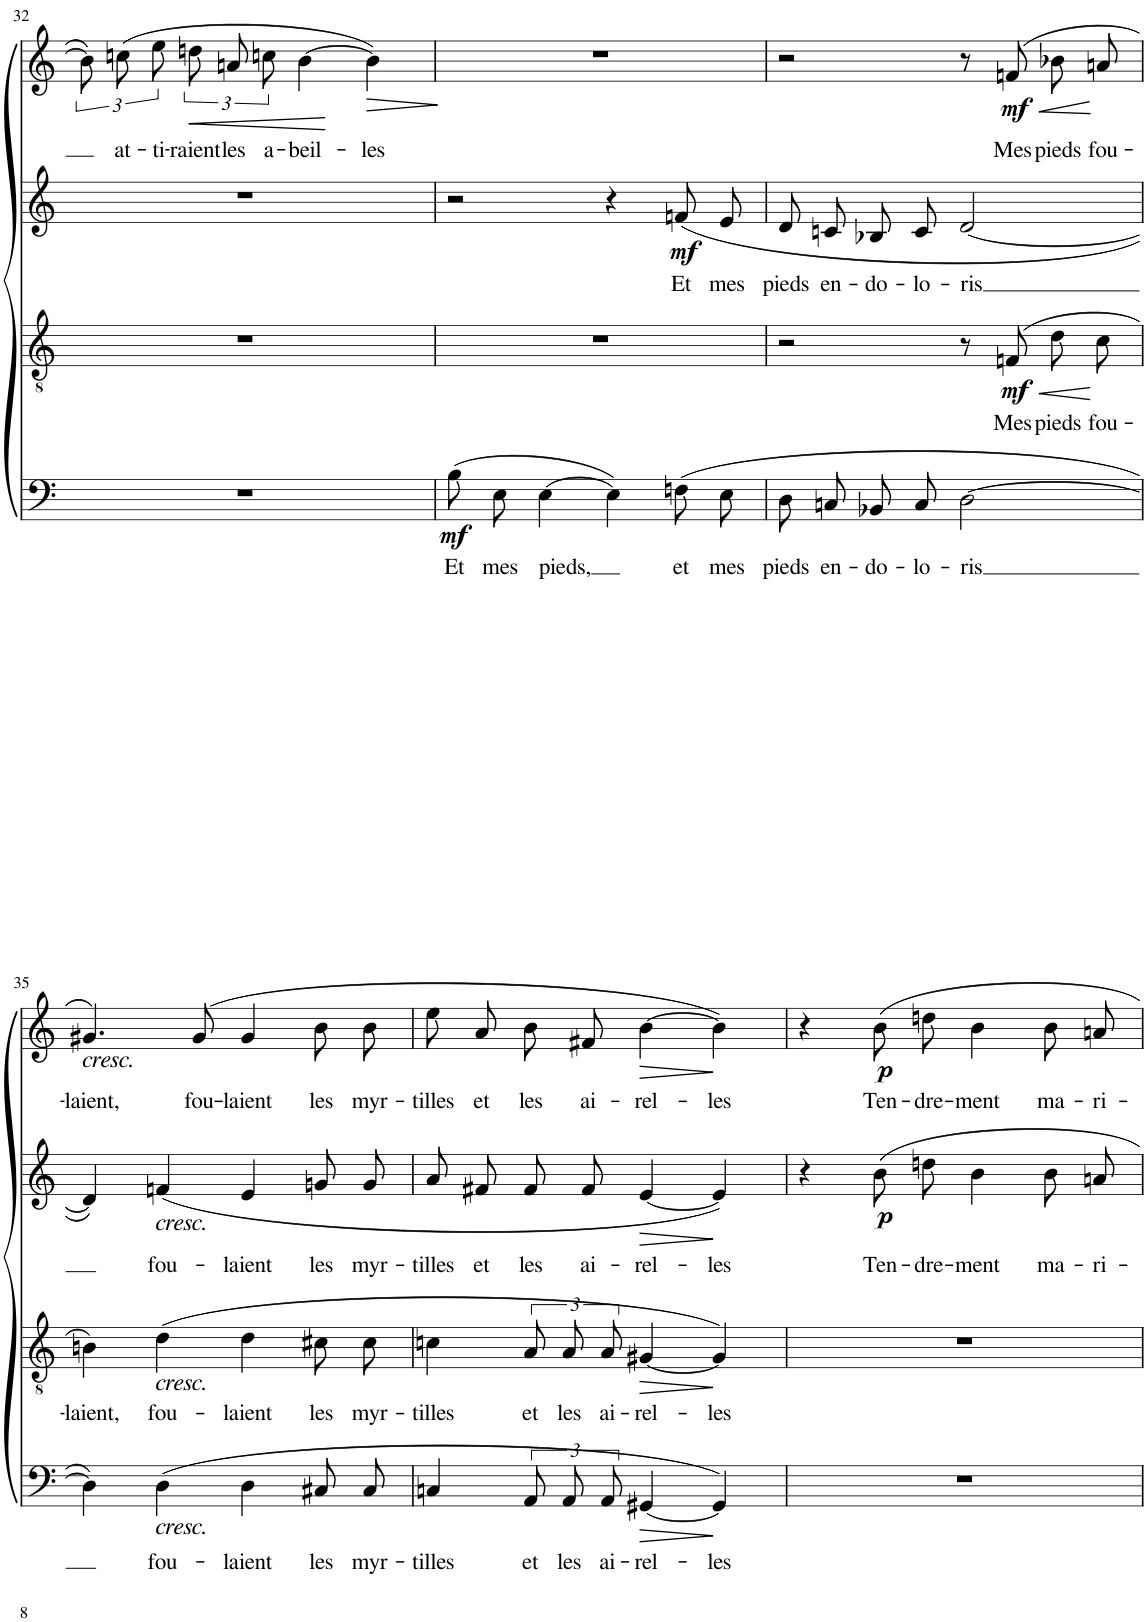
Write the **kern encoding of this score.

**kern	**text	**dynam	**kern	**text	**dynam	**kern	**text	**dynam	**kern	**text	**dynam
*part4	*part4	*part4	*part3	*part3	*part3	*part2	*part2	*part2	*part1	*part1	*part1
*staff4	*staff4	*staff4	*staff3	*staff3	*staff3	*staff2	*staff2	*staff2	*staff1	*staff1	*staff1
*I"Basse	*	*	*I"Ténor	*	*	*I"Alto	*	*	*I"Soprano	*	*
!!LO:PB:g=z
*clefF4	*	*	*clefGv2	*	*	*clefG2	*	*	*clefG2	*	*
*k[]	*	*	*k[]	*	*	*k[]	*	*	*k[]	*	*
*M4/4	*	*	*M4/4	*	*	*M4/4	*	*	*M4/4	*	*
*met(c)	*	*	*met(c)	*	*	*met(c)	*	*	*met(c)	*	*
=32	=32	=32	=32	=32	=32	=32	=32	=32	=32	=32	=32
1r	.	.	1r	.	.	1r	.	.	12b\L]	.	.
!	!	!	!	!	!	!	!	!	!	!LO:LY:b	!
.	.	.	.	.	.	.	.	.	(12ccn\	at-	.
!	!	!	!	!	!	!	!	!	!	!LO:LY:b	!
.	.	.	.	.	.	.	.	.	12ee\J	-ti-	.
!	!	!	!	!	!	!	!	!	!	!LO:LY:b	!LO:HP:b
.	.	.	.	.	.	.	.	.	12ddn\L	-raient	<
!	!	!	!	!	!	!	!	!	!	!LO:LY:b	!
.	.	.	.	.	.	.	.	.	12an\	les	.
!	!	!	!	!	!	!	!	!	!	!LO:LY:b	!
.	.	.	.	.	.	.	.	.	12ccn\J	a-	.
!	!	!	!	!	!	!	!	!	!	!LO:LY:b	!
.	.	.	.	.	.	.	.	.	[4b\	-beil-	[
!	!	!	!	!	!	!	!	!	!	!LO:LY:b	!LO:HP:b
.	.	.	.	.	.	.	.	.	4b\])	-les	>
.	.	.	.	.	.	.	.	.	.	.	]
=33	=33	=33	=33	=33	=33	=33	=33	=33	=33	=33	=33
!	!LO:LY:b	!LO:DY:b	!	!	!	!	!	!	!	!	!
(8B\L	Et	mf	1r	.	.	2r	.	.	1r	.	.
!	!LO:LY:b	!	!	!	!	!	!	!	!	!	!
8E\J	mes	.	.	.	.	.	.	.	.	.	.
!	!LO:LY:b	!	!	!	!	!	!	!	!	!	!
[4E\	pieds,	.	.	.	.	.	.	.	.	.	.
4E\])	.	.	.	.	.	4r	.	.	.	.	.
!	!LO:LY:b	!	!	!	!	!	!LO:LY:b	!LO:DY:b	!	!	!
(8Fn\L	et	.	.	.	.	(8fn/L	Et	mf	.	.	.
!	!LO:LY:b	!	!	!	!	!	!LO:LY:b	!	!	!	!
8E\J	mes	.	.	.	.	8e/J	mes	.	.	.	.
=34	=34	=34	=34	=34	=34	=34	=34	=34	=34	=34	=34
!	!LO:LY:b	!	!	!	!	!	!LO:LY:b	!	!	!	!
8D/L	pieds	.	2r	.	.	8d/L	pieds	.	2r	.	.
!	!LO:LY:b	!	!	!	!	!	!LO:LY:b	!	!	!	!
8Cn/J	en-	.	.	.	.	8cn/J	en-	.	.	.	.
!	!LO:LY:b	!	!	!	!	!	!LO:LY:b	!	!	!	!
8BB-X/L	-do-	.	.	.	.	8B-X/L	-do-	.	.	.	.
!	!LO:LY:b	!	!	!	!	!	!LO:LY:b	!	!	!	!
8C/J	-lo-	.	.	.	.	8c/J	-lo-	.	.	.	.
!	!LO:LY:b	!	!	!	!	!	!LO:LY:b	!	!	!	!
[2D\	-ris	.	8r	.	.	[2d/	-ris	.	8r	.	.
!	!	!	!	!LO:LY:b	!LO:HP:b	!	!	!	!	!LO:LY:b	!LO:HP:b
!	!	!	!	!	!LO:DY:n=1:b	!	!	!	!	!	!LO:DY:n=1:b
.	.	.	(8Fn/	Mes	< mf	.	.	.	(8fn/	Mes	< mf
!	!	!	!	!LO:LY:b	!	!	!	!	!	!LO:LY:b	!
.	.	.	8d\L	pieds	.	.	.	.	8b-X/L	pieds	.
!	!	!	!	!LO:LY:b	!	!	!	!	!	!LO:LY:b	!
.	.	.	8c\J	fou-	.	.	.	.	8an/J	fou-	.
.	.	.	.	.	[	.	.	.	.	.	[
!!LO:LB:g=z
=35	=35	=35	=35	=35	=35	=35	=35	=35	=35	=35	=35
!	!	!	!	!	!	!	!	!	!LO:TX:b:i:t=cresc.	!	!
!	!	!	!	!LO:LY:b	!	!	!	!	!	!LO:LY:b	!
4D\])	.	.	4Bn\)	-laient,	.	4d/])	.	.	4.g#X/)	-laient,	.
!	!	!	!	!	!	!LO:TX:b:i:t=cresc.	!	!	!	!	!
!	!	!	!LO:TX:b:i:t=cresc.	!	!	!	!	!	!	!	!
!LO:TX:b:i:t=cresc.	!	!	!	!	!	!	!	!	!	!	!
!	!LO:LY:b	!	!	!LO:LY:b	!	!	!LO:LY:b	!	!	!	!
(4D\	fou-	.	(4d\	fou-	.	(4fn/	fou-	.	.	.	.
!	!	!	!	!	!	!	!	!	!	!LO:LY:b	!
.	.	.	.	.	.	.	.	.	(8g#/	fou-	.
!	!LO:LY:b	!	!	!LO:LY:b	!	!	!LO:LY:b	!	!	!LO:LY:b	!
4D\	-laient	.	4d\	-laient	.	4e/	-laient	.	4g#/	-laient	.
!	!LO:LY:b	!	!	!LO:LY:b	!	!	!LO:LY:b	!	!	!LO:LY:b	!
8C#X/L	les	.	8c#X\L	les	.	8gn/L	les	.	8b\L	les	.
!	!LO:LY:b	!	!	!LO:LY:b	!	!	!LO:LY:b	!	!	!LO:LY:b	!
8C#/J	myr-	.	8c#\J	myr-	.	8g/J	myr-	.	8b\J	myr-	.
=36	=36	=36	=36	=36	=36	=36	=36	=36	=36	=36	=36
!	!LO:LY:b	!	!	!LO:LY:b	!	!	!LO:LY:b	!	!	!LO:LY:b	!
4Cn/	-tilles	.	4cn\	-tilles	.	8a/L	-tilles	.	8ee\L	-tilles	.
!	!	!	!	!	!	!	!LO:LY:b	!	!	!LO:LY:b	!
.	.	.	.	.	.	8f#X/J	et	.	8a\J	et	.
!	!LO:LY:b	!	!	!LO:LY:b	!	!	!LO:LY:b	!	!	!LO:LY:b	!
12AA/L	et	.	12A/L	et	.	8f#/L	les	.	8b/L	les	.
!	!LO:LY:b	!	!	!LO:LY:b	!	!	!	!	!	!	!
12AA/	les	.	12A/	les	.	.	.	.	.	.	.
!	!	!	!	!	!	!	!LO:LY:b	!	!	!LO:LY:b	!
.	.	.	.	.	.	8f#/J	ai-	.	8f#X/J	ai-	.
!	!LO:LY:b	!	!	!LO:LY:b	!	!	!	!	!	!	!
12AA/J	ai-	.	12A/J	ai-	.	.	.	.	.	.	.
!	!LO:LY:b	!LO:HP:b	!	!LO:LY:b	!LO:HP:b	!	!LO:LY:b	!LO:HP:b	!	!LO:LY:b	!LO:HP:b
[4GG#X/	-rel-	>	[4G#X/	-rel-	>	[4e/	-rel-	>	[4b\	-rel-	>
!	!LO:LY:b	!	!	!LO:LY:b	!	!	!LO:LY:b	!	!	!LO:LY:b	!
4GG#/])	-les	]	4G#/])	-les	]	4e/])	-les	]	4b\])	-les	]
=37	=37	=37	=37	=37	=37	=37	=37	=37	=37	=37	=37
1r	.	.	1r	.	.	4r	.	.	4r	.	.
!	!	!	!	!	!	!	!LO:LY:b	!LO:DY:b	!	!LO:LY:b	!LO:DY:b
.	.	.	.	.	.	8b\L	Ten-	p	8b\L	Ten-	p
!	!	!	!	!	!	!	!LO:LY:b	!	!	!LO:LY:b	!
.	.	.	.	.	.	8ddn\J	-dre-	.	8ddn\J	-dre-	.
!	!	!	!	!	!	!	!LO:LY:b	!	!	!LO:LY:b	!
.	.	.	.	.	.	4b\	-ment	.	4b\	-ment	.
!	!	!	!	!	!	!	!LO:LY:b	!	!	!LO:LY:b	!
.	.	.	.	.	.	8b/L	ma-	.	8b/L	ma-	.
!	!	!	!	!	!	!	!LO:LY:b	!	!	!LO:LY:b	!
.	.	.	.	.	.	8an/J	-ri-	.	8an/J	-ri-	.
=	=	=	=	=	=	=	=	=	=	=	=
*-	*-	*-	*-	*-	*-	*-	*-	*-	*-	*-	*-
